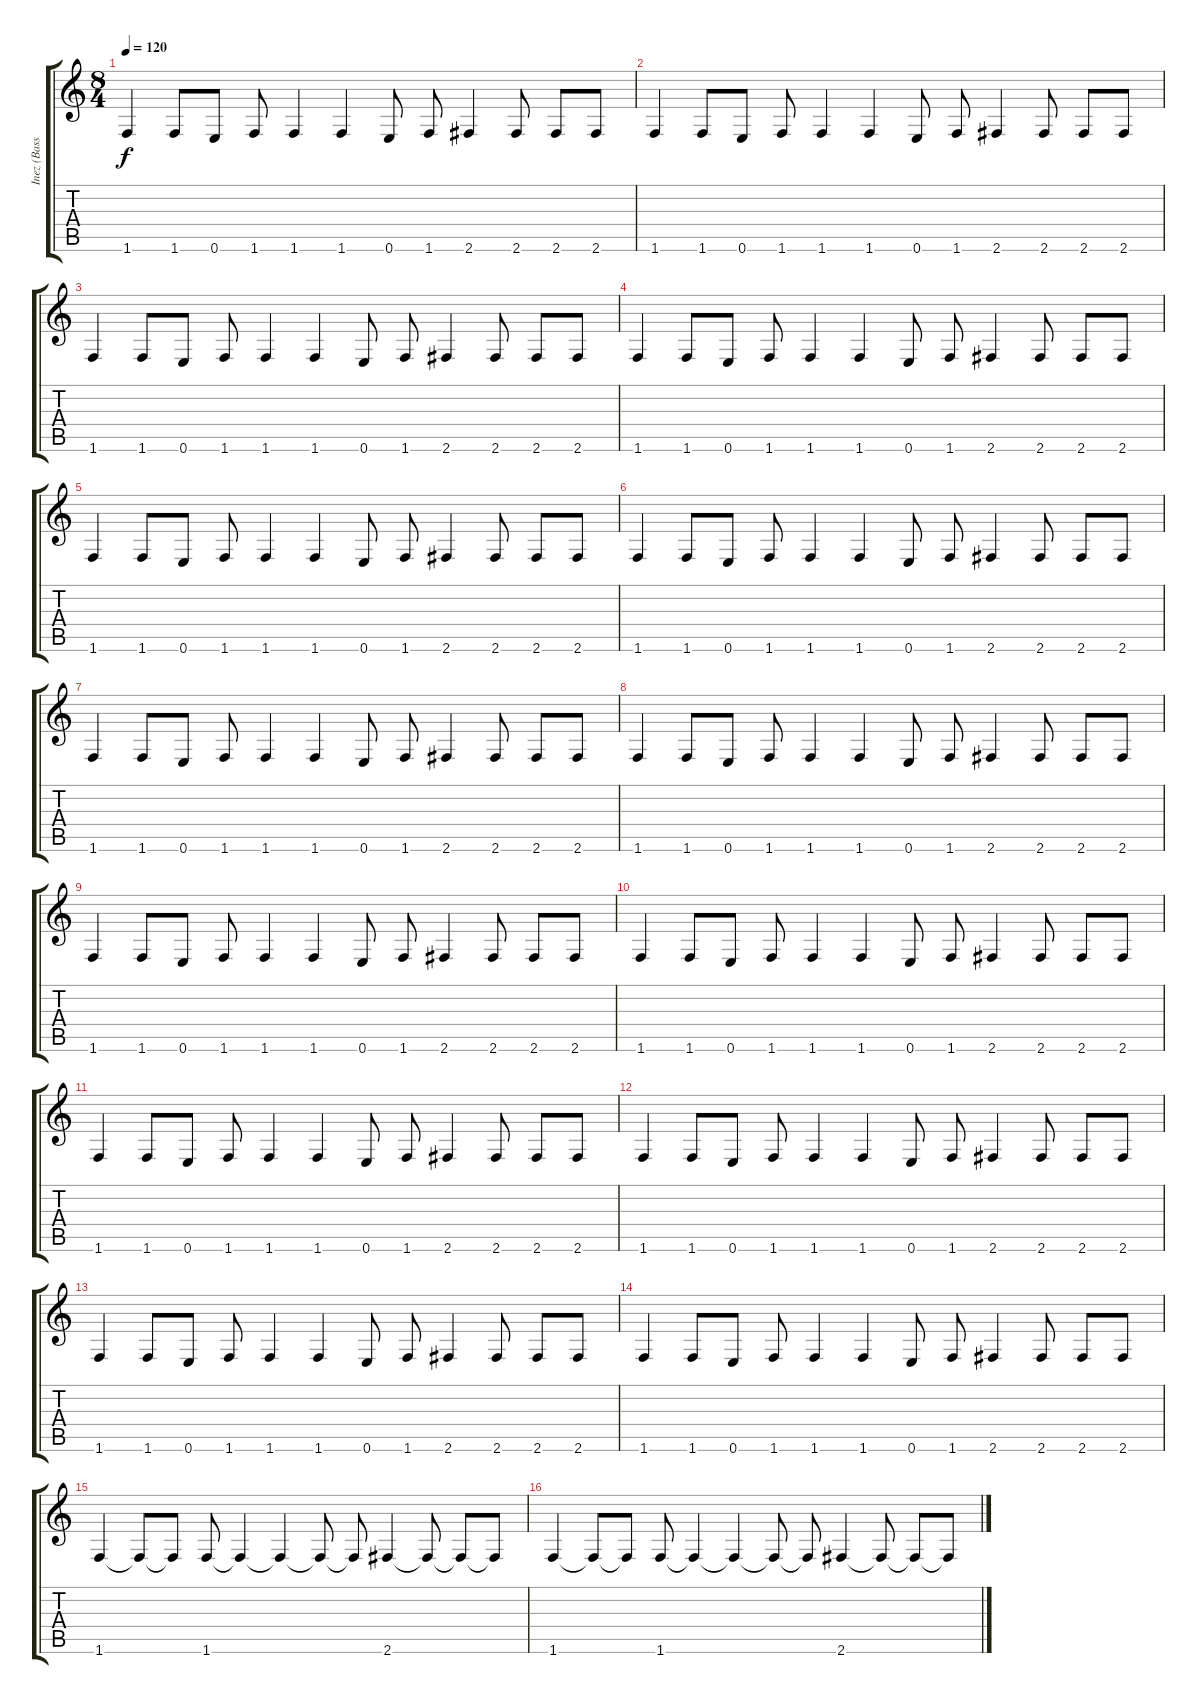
\track ("Inez (Bass)" "Inez (Bass") {instrument electricbassfinger}
\staff {score tabs}
\tuning (E4 B3 G3 D3 A2 E2) {hide}
\ts (8 4)
\tempo 120
\clef g2
\ks c
1.6.4{dy f} 1.6.8 0.6.8 1.6.8 1.6.4 1.6.4 0.6.8 1.6.8 2.6.4 2.6.8 2.6.8 2.6.8 |
1.6.4 1.6.8 0.6.8 1.6.8 1.6.4 1.6.4 0.6.8 1.6.8 2.6.4 2.6.8 2.6.8 2.6.8 |
1.6.4 1.6.8 0.6.8 1.6.8 1.6.4 1.6.4 0.6.8 1.6.8 2.6.4 2.6.8 2.6.8 2.6.8 |
1.6.4 1.6.8 0.6.8 1.6.8 1.6.4 1.6.4 0.6.8 1.6.8 2.6.4 2.6.8 2.6.8 2.6.8 |
1.6.4 1.6.8 0.6.8 1.6.8 1.6.4 1.6.4 0.6.8 1.6.8 2.6.4 2.6.8 2.6.8 2.6.8 |
1.6.4 1.6.8 0.6.8 1.6.8 1.6.4 1.6.4 0.6.8 1.6.8 2.6.4 2.6.8 2.6.8 2.6.8 |
1.6.4 1.6.8 0.6.8 1.6.8 1.6.4 1.6.4 0.6.8 1.6.8 2.6.4 2.6.8 2.6.8 2.6.8 |
1.6.4 1.6.8 0.6.8 1.6.8 1.6.4 1.6.4 0.6.8 1.6.8 2.6.4 2.6.8 2.6.8 2.6.8 |
1.6.4 1.6.8 0.6.8 1.6.8 1.6.4 1.6.4 0.6.8 1.6.8 2.6.4 2.6.8 2.6.8 2.6.8 |
1.6.4 1.6.8 0.6.8 1.6.8 1.6.4 1.6.4 0.6.8 1.6.8 2.6.4 2.6.8 2.6.8 2.6.8 |
1.6.4 1.6.8 0.6.8 1.6.8 1.6.4 1.6.4 0.6.8 1.6.8 2.6.4 2.6.8 2.6.8 2.6.8 |
1.6.4 1.6.8 0.6.8 1.6.8 1.6.4 1.6.4 0.6.8 1.6.8 2.6.4 2.6.8 2.6.8 2.6.8 |
1.6.4 1.6.8 0.6.8 1.6.8 1.6.4 1.6.4 0.6.8 1.6.8 2.6.4 2.6.8 2.6.8 2.6.8 |
1.6.4 1.6.8 0.6.8 1.6.8 1.6.4 1.6.4 0.6.8 1.6.8 2.6.4 2.6.8 2.6.8 2.6.8 |
1.6.4 1.6{t}.8 1.6{t}.8 1.6.8 1.6{t}.4 1.6{t}.4 1.6{t}.8 1.6{t}.8 2.6.4 2.6{t}.8 2.6{t}.8 2.6{t}.8 |
1.6.4 1.6{t}.8 1.6{t}.8 1.6.8 1.6{t}.4 1.6{t}.4 1.6{t}.8 1.6{t}.8 2.6.4 2.6{t}.8 2.6{t}.8 2.6{t}.8
